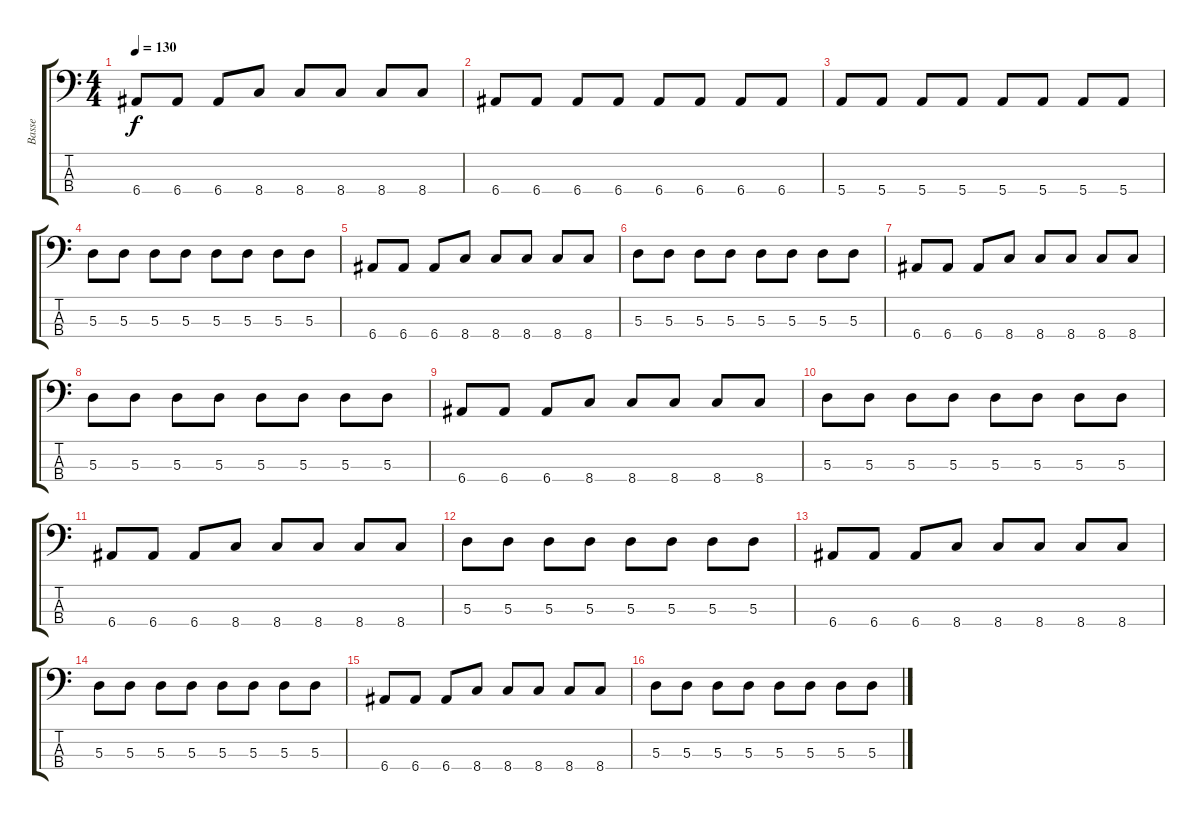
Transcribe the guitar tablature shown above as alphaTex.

\track ("Basse" "Basse") {instrument electricbassfinger}
\staff {score tabs}
\tuning (G2 D2 A1 E1) {hide}
\ts (4 4)
\tempo 130
\clef f4
\ks c
6.4.8{dy f} 6.4.8 6.4.8 8.4.8 8.4.8 8.4.8 8.4.8 8.4.8 |
6.4.8 6.4.8 6.4.8 6.4.8 6.4.8 6.4.8 6.4.8 6.4.8 |
5.4.8 5.4.8 5.4.8 5.4.8 5.4.8 5.4.8 5.4.8 5.4.8 |
5.3.8 5.3.8 5.3.8 5.3.8 5.3.8 5.3.8 5.3.8 5.3.8 |
6.4.8 6.4.8 6.4.8 8.4.8 8.4.8 8.4.8 8.4.8 8.4.8 |
5.3.8 5.3.8 5.3.8 5.3.8 5.3.8 5.3.8 5.3.8 5.3.8 |
6.4.8 6.4.8 6.4.8 8.4.8 8.4.8 8.4.8 8.4.8 8.4.8 |
5.3.8 5.3.8 5.3.8 5.3.8 5.3.8 5.3.8 5.3.8 5.3.8 |
6.4.8 6.4.8 6.4.8 8.4.8 8.4.8 8.4.8 8.4.8 8.4.8 |
5.3.8 5.3.8 5.3.8 5.3.8 5.3.8 5.3.8 5.3.8 5.3.8 |
6.4.8 6.4.8 6.4.8 8.4.8 8.4.8 8.4.8 8.4.8 8.4.8 |
5.3.8 5.3.8 5.3.8 5.3.8 5.3.8 5.3.8 5.3.8 5.3.8 |
6.4.8 6.4.8 6.4.8 8.4.8 8.4.8 8.4.8 8.4.8 8.4.8 |
5.3.8 5.3.8 5.3.8 5.3.8 5.3.8 5.3.8 5.3.8 5.3.8 |
6.4.8 6.4.8 6.4.8 8.4.8 8.4.8 8.4.8 8.4.8 8.4.8 |
5.3.8 5.3.8 5.3.8 5.3.8 5.3.8 5.3.8 5.3.8 5.3.8
